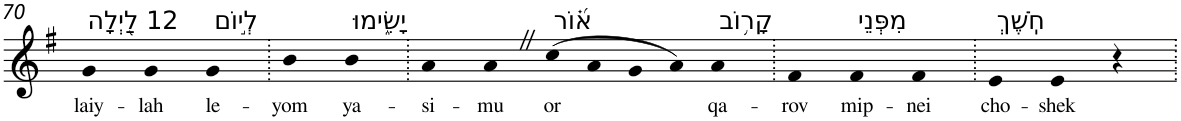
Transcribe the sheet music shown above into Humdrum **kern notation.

**kern	**text
*part1	*part1
*staff1	*staff1
*I"Piano	*
*I'Pno	*
!!LO:PB:g=z
*clefG2	*
*k[f#]	*
*G:	*
=70	=70
!LO:TX:a:t=12 לַ֭יְלָה	!
!	!LO:LY:b
4g	laiy-
!	!LO:LY:b
4g	-lah
!LO:TX:a:t=לְי֣וֹם	!
!	!LO:LY:b
4g	le-
=71.	=71.
!	!LO:LY:b
4b	-yom
!LO:TX:a:t=יָשִׂ֑ימוּ	!
!	!LO:LY:b
4b	ya-
=72.	=72.
!	!LO:LY:b
4a	-si-
!	!LO:LY:b
4aZ	-mu
!LO:TX:a:t=א֝֗וֹר	!
!	!LO:LY:b
(8cc	or
8a	.
8g	.
8a)	.
!LO:TX:a:t=קָר֥וֹב	!
!	!LO:LY:b
4a	qa-
=73.	=73.
!	!LO:LY:b
4f#	-rov
!LO:TX:a:t=מִפְּנֵי	!
!	!LO:LY:b
4f#	mip-
!	!LO:LY:b
4f#	-nei
=74.	=74.
!LO:TX:a:t=חֹֽשֶׁךְ	!
!	!LO:LY:b
4e	cho-
!	!LO:LY:b
4e	-shek
4r	.
=.	=.
*-	*-
